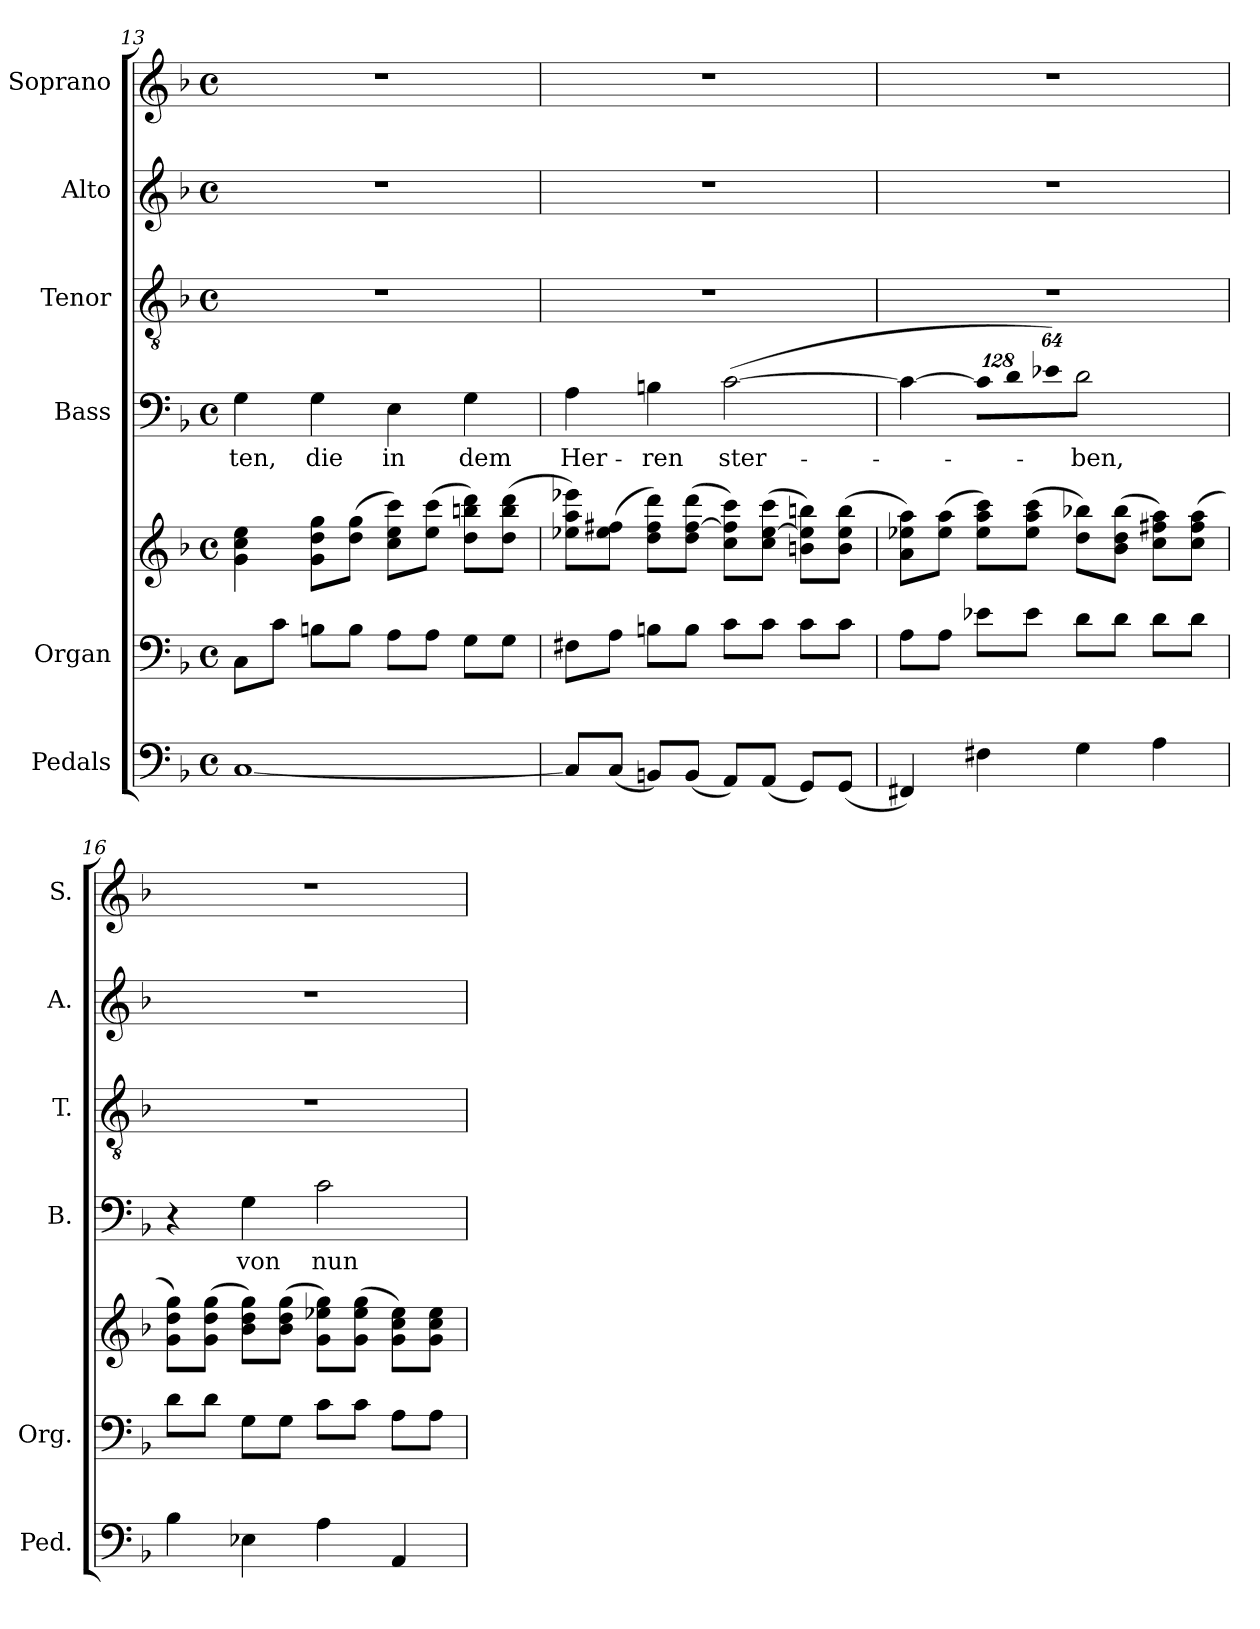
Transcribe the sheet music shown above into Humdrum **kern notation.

**kern	**kern	**kern	**kern	**text	**kern	**kern	**kern
*part6	*part5	*part5	*part4	*part4	*part3	*part2	*part1
*staff7	*staff6	*staff5	*staff4	*staff4	*staff3	*staff2	*staff1
*I"Pedals	*I"Organ	*	*I"Bass	*	*I"Tenor	*I"Alto	*I"Soprano
*I'Ped.	*I'Org.	*	*I'B.	*	*I'T.	*I'A.	*I'S.
*clefF4	*clefF4	*clefG2	*clefF4	*	*clefGv2	*clefG2	*clefG2
*	*	*	*	*	*ITrd7c12	*	*
*k[b-]	*k[b-]	*k[b-]	*k[b-]	*	*k[b-]	*k[b-]	*k[b-]
*F:	*F:	*F:	*F:	*	*F:	*F:	*F:
*M4/4	*M4/4	*M4/4	*M4/4	*	*M4/4	*M4/4	*M4/4
*met(c)	*met(c)	*met(c)	*met(c)	*	*met(c)	*met(c)	*met(c)
=13	=13	=13	=13	=13	=13	=13	=13
!	!	!	!	!LO:LY:b:color=#000000	!	!	!
[1Ci	8Ci\L	4gi\ 4cci 4eei	4Gi\	-ten,	1r	1r	1r
.	8ci\J	.	.	.	.	.	.
!	!	!	!	!LO:LY:b:color=#000000	!	!	!
.	8Bni\L	8gi\ 8ddi\ 8ggi\L	4Gi\	die	.	.	.
.	8Bi\J	(8ddi\ 8ggi\J	.	.	.	.	.
!	!	!	!	!LO:LY:b:color=#000000	!	!	!
.	8Ai\L	8cci\ 8eei\ 8ccci\L)	4Ei\	in	.	.	.
.	8Ai\J	(8eei\ 8ccci\J	.	.	.	.	.
!	!	!	!	!LO:LY:b:color=#000000	!	!	!
.	8Gi\L	8ddi\ 8bbni\ 8dddi\L)	4Gi\	dem	.	.	.
.	8Gi\J	(8ddi\ 8bbi\ 8dddi\J	.	.	.	.	.
=14	=14	=14	=14	=14	=14	=14	=14
!	!	!	!	!LO:LY:b:color=#000000	!	!	!
8Ci/L]	8F#Xi\L	8ee-Xi\ 8aai\ 8eee-Xi\L)	4Ai\	Her-	1r	1r	1r
(8Ci/J	8Ai\J	(8ee-i\ 8ff#Xi\J	.	.	.	.	.
!	!	!	!	!LO:LY:b:color=#000000	!	!	!
8BBni/L)	8Bni\L	8ddi\ 8ff#i\ 8dddi\L)	4Bni\	-ren	.	.	.
(8BBi/J	8Bi\J	(8ddi\ [8ff#i\ 8dddi\J	.	.	.	.	.
!	!	!	!	!LO:LY:b:color=#000000	!	!	!
8AAi/L)	8ci\L	8cci\ 8ff#i]\ 8ccci\L)	([2ci\	ster-	.	.	.
(8AAi/J	8ci\J	(8cci\ [8ee-i\ 8ccci\J	.	.	.	.	.
8GGi/L)	8ci\L	8bni\ 8ee-i]\ 8bbni\L)	.	.	.	.	.
(8GGi/J	8ci\J	(8bi\ 8ee-i\ 8bbi\J	.	.	.	.	.
!!LO:LB:g=z
=15	=15	=15	=15	=15	=15	=15	=15
4FF#Xi/)	8Ai\L	8ai\ 8ee-Xi\ 8aai\L)	4ci\_	.	1r	1r	1r
.	8Ai\J	(8ee-i\ 8aai\J	.	.	.	.	.
*	*	*	*Xbrackettup	*	*	*	*
!	!	!	!LO:N:vis=8	!	!	!	!
4F#Xi\	8e-Xi\L	8ee-i\ 8aai\ 8ccci\L)	1024%85ci\L]	.	.	.	.
!	!	!	!LO:N:vis=8	!	!	!	!
.	.	.	1024%85di\	.	.	.	.
.	8e-i\J	(8ee-i\ 8aai\ 8ccci\J	.	.	.	.	.
!	!	!	!LO:N:vis=8	!	!	!	!
.	.	.	512%43e-Xi\J)	.	.	.	.
!	!	!	!	!LO:LY:b:color=#000000	!	!	!
4Gi\	8di\L	8ddi\ 8bb-Xi\L)	2di\	-ben,	.	.	.
.	8di\J	(8b-i\ 8ddi\ 8bb-i\J	.	.	.	.	.
4Ai\	8di\L	8cci\ 8ff#Xi\ 8aai\L)	.	.	.	.	.
.	8di\J	(8cci\ 8ff#i\ 8aai\J	.	.	.	.	.
=16	=16	=16	=16	=16	=16	=16	=16
4B-i\	8di\L	8gi\ 8ddi\ 8ggi\L)	4r	.	1r	1r	1r
.	8di\J	(8gi\ 8ddi\ 8ggi\J	.	.	.	.	.
!	!	!	!	!LO:LY:b:color=#000000	!	!	!
4E-Xi\	8Gi\L	8b-i\ 8ddi\ 8ggi\L)	4Gi\	von	.	.	.
.	8Gi\J	(8b-i\ 8ddi\ 8ggi\J	.	.	.	.	.
!	!	!	!	!LO:LY:b:color=#000000	!	!	!
4Ai\	8ci\L	8gi\ 8ee-Xi\ 8ggi\L)	2ci\	nun	.	.	.
.	8ci\J	(8gi\ 8ee-i\ 8ggi\J	.	.	.	.	.
4AAi/	8Ai\L	8gi\ 8cci\ 8ee-i\L)	.	.	.	.	.
.	8Ai\J	8gi\ 8cci\ 8ee-i\J	.	.	.	.	.
=	=	=	=	=	=	=	=
*-	*-	*-	*-	*-	*-	*-	*-
